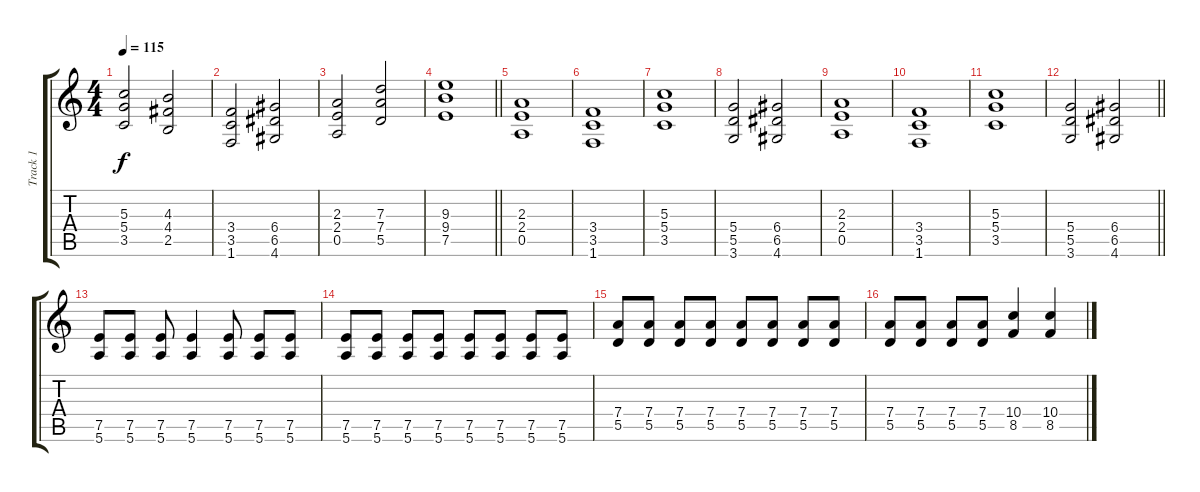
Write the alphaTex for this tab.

\track ("Track 1" "Track 1") {instrument distortionguitar}
\staff {score tabs}
\tuning (E4 B3 G3 D3 A2 E2) {hide}
\ts (4 4)
\tempo 115
\clef g2
\ks c
(5.3 5.4 3.5).2{dy f} (4.3 4.4 2.5).2 |
(3.4 3.5 1.6).2 (6.4 6.5 4.6).2 |
(2.3 2.4 0.5).2 (7.3 7.4 5.5).2 |
\barLineRight lightlight
(9.3 9.4 7.5).1 |
(2.3 2.4 0.5).1 |
(3.4 3.5 1.6).1 |
(5.3 5.4 3.5).1 |
(5.4 5.5 3.6).2 (6.4 6.5 4.6).2 |
(2.3 2.4 0.5).1 |
(3.4 3.5 1.6).1 |
(5.3 5.4 3.5).1 |
\barLineRight lightlight
(5.4 5.5 3.6).2 (6.4 6.5 4.6).2 |
(7.5 5.6).8 (7.5 5.6).8 (7.5 5.6).8 (7.5 5.6).4 (7.5 5.6).8 (7.5 5.6).8 (7.5 5.6).8 |
(7.5 5.6).8 (7.5 5.6).8 (7.5 5.6).8 (7.5 5.6).8 (7.5 5.6).8 (7.5 5.6).8 (7.5 5.6).8 (7.5 5.6).8 |
(7.4 5.5).8 (7.4 5.5).8 (7.4 5.5).8 (7.4 5.5).8 (7.4 5.5).8 (7.4 5.5).8 (7.4 5.5).8 (7.4 5.5).8 |
(7.4 5.5).8 (7.4 5.5).8 (7.4 5.5).8 (7.4 5.5).8 (10.4 8.5).4 (10.4 8.5).4
